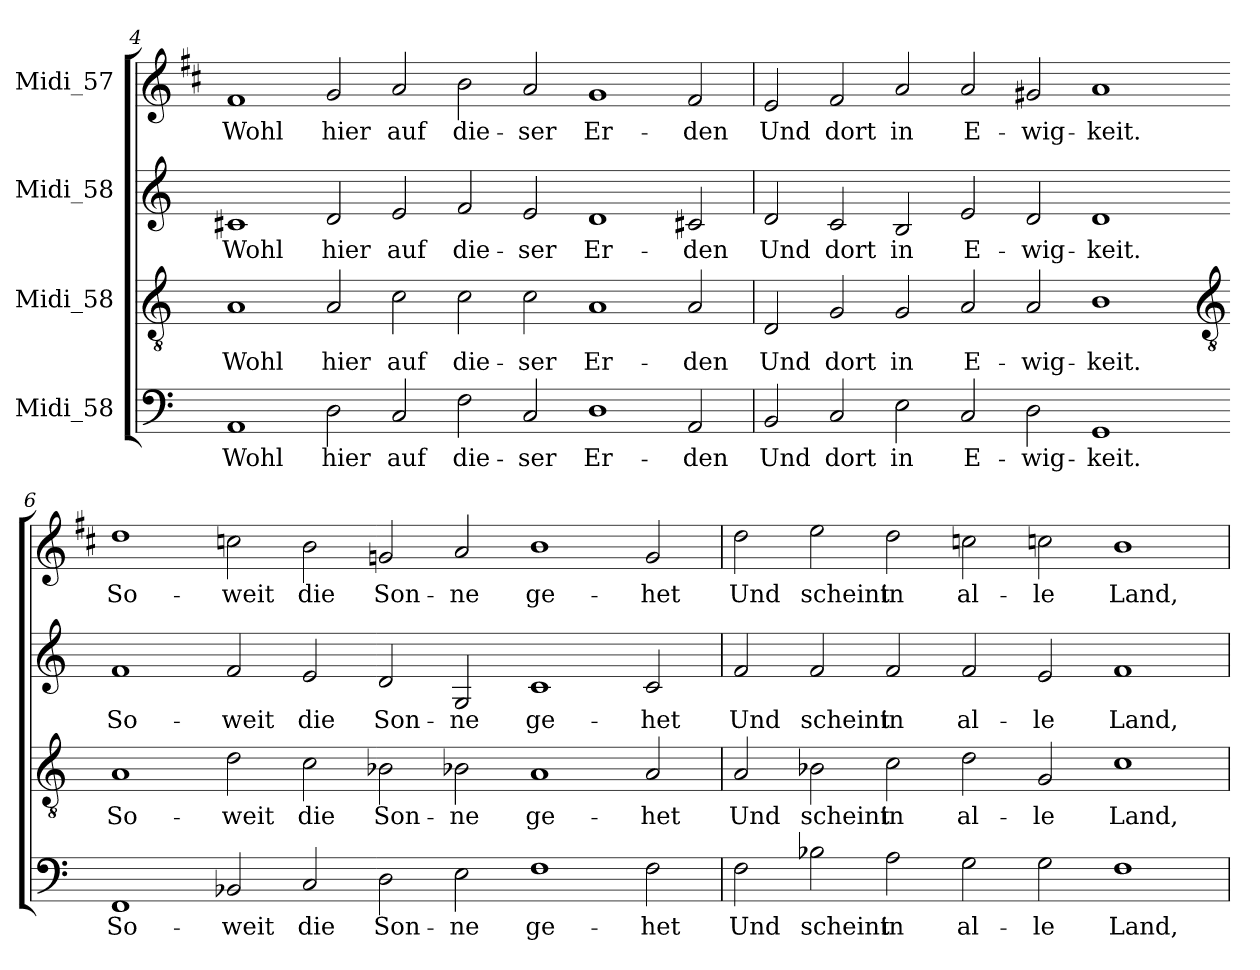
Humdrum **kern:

**kern	**text	**kern	**text	**kern	**text	**kern	**text
*part4	*part4	*part3	*part3	*part2	*part2	*part1	*part1
*staff4	*staff4	*staff3	*staff3	*staff2	*staff2	*staff1	*staff1
*I"Midi_58	*	*I"Midi_58	*	*I"Midi_58	*	*I"Midi_57	*
*clefF4	*	*clefGv2	*	*clefG2	*	*clefG2	*
*	*	*	*	*	*	*ITrd1c2	*
*k[]	*	*k[]	*	*k[]	*	*k[]	*
*C:	*	*C:	*	*C:	*	*C:	*
=4	=4	=4	=4	=4	=4	=4	=4
!	!LO:LY:b	!	!LO:LY:b	!	!LO:LY:b	!	!LO:LY:b
1AA	Wohl	1A	Wohl	1c#X	Wohl	1e	Wohl
!	!LO:LY:b	!	!LO:LY:b	!	!LO:LY:b	!	!LO:LY:b
2D	hier	2A	hier	2d	hier	2f	hier
!	!LO:LY:b	!	!LO:LY:b	!	!LO:LY:b	!	!LO:LY:b
2C	auf	2c	auf	2e	auf	2g	auf
!	!LO:LY:b	!	!LO:LY:b	!	!LO:LY:b	!	!LO:LY:b
2F	die-	2c	die-	2f	die-	2a	die-
!	!LO:LY:b	!	!LO:LY:b	!	!LO:LY:b	!	!LO:LY:b
2C	-ser	2c	-ser	2e	-ser	2g	-ser
!	!LO:LY:b	!	!LO:LY:b	!	!LO:LY:b	!	!LO:LY:b
1D	Er-	1A	Er-	1d	Er-	1f	Er-
!	!LO:LY:b	!	!LO:LY:b	!	!LO:LY:b	!	!LO:LY:b
2AA	-den	2A	-den	2c#X	-den	2e	-den
=5	=5	=5	=5	=5	=5	=5	=5
!	!LO:LY:b	!	!LO:LY:b	!	!LO:LY:b	!	!LO:LY:b
2BB	Und	2D	Und	2d	Und	2d	Und
!	!LO:LY:b	!	!LO:LY:b	!	!LO:LY:b	!	!LO:LY:b
2C	dort	2G	dort	2c	dort	2e	dort
!	!LO:LY:b	!	!LO:LY:b	!	!LO:LY:b	!	!LO:LY:b
2E	in	2G	in	2B	in	2g	in
!	!LO:LY:b	!	!LO:LY:b	!	!LO:LY:b	!	!LO:LY:b
2C	E-	2A	E-	2e	E-	2g	E-
!	!LO:LY:b	!	!LO:LY:b	!	!LO:LY:b	!	!LO:LY:b
2D	-wig-	2A	-wig-	2d	-wig-	2f#X	-wig-
!	!LO:LY:b	!	!LO:LY:b	!	!LO:LY:b	!	!LO:LY:b
1GG	-keit.	1B	-keit.	1d	-keit.	1g	-keit.
!!LO:LB:g=z
=6-	=6-	=6-	=6-	=6-	=6-	=6-	=6-
*	*	*clefGv2	*	*	*	*	*
!	!LO:LY:b	!	!LO:LY:b	!	!LO:LY:b	!	!LO:LY:b
1FF	So-	1A	So-	1f	So-	1cc	So-
!	!LO:LY:b	!	!LO:LY:b	!	!LO:LY:b	!	!LO:LY:b
2BB-X	-weit	2d	-weit	2f	-weit	2b-X	-weit
!	!LO:LY:b	!	!LO:LY:b	!	!LO:LY:b	!	!LO:LY:b
2C	die	2c	die	2e	die	2a	die
!	!LO:LY:b	!	!LO:LY:b	!	!LO:LY:b	!	!LO:LY:b
2D	Son-	2B-X	Son-	2d	Son-	2f	Son-
!	!LO:LY:b	!	!LO:LY:b	!	!LO:LY:b	!	!LO:LY:b
2E	-ne	2B-X	-ne	2G	-ne	2g	-ne
!	!LO:LY:b	!	!LO:LY:b	!	!LO:LY:b	!	!LO:LY:b
1F	ge-	1A	ge-	1c	ge-	1a	ge-
!	!LO:LY:b	!	!LO:LY:b	!	!LO:LY:b	!	!LO:LY:b
2F	-het	2A	-het	2c	-het	2f	-het
=7	=7	=7	=7	=7	=7	=7	=7
!	!LO:LY:b	!	!LO:LY:b	!	!LO:LY:b	!	!LO:LY:b
2F	Und	2A	Und	2f	Und	2cc	Und
!	!LO:LY:b	!	!LO:LY:b	!	!LO:LY:b	!	!LO:LY:b
2B-X	scheint	2B-X	scheint	2f	scheint	2dd	scheint
!	!LO:LY:b	!	!LO:LY:b	!	!LO:LY:b	!	!LO:LY:b
2A	in	2c	in	2f	in	2cc	in
!	!LO:LY:b	!	!LO:LY:b	!	!LO:LY:b	!	!LO:LY:b
2G	al-	2d	al-	2f	al-	2b-X	al-
!	!LO:LY:b	!	!LO:LY:b	!	!LO:LY:b	!	!LO:LY:b
2G	-le	2G	-le	2e	-le	2b-X	-le
!	!LO:LY:b	!	!LO:LY:b	!	!LO:LY:b	!	!LO:LY:b
1F	Land,	1c	Land,	1f	Land,	1a	Land,
=	=	=	=	=	=	=	=
*-	*-	*-	*-	*-	*-	*-	*-
